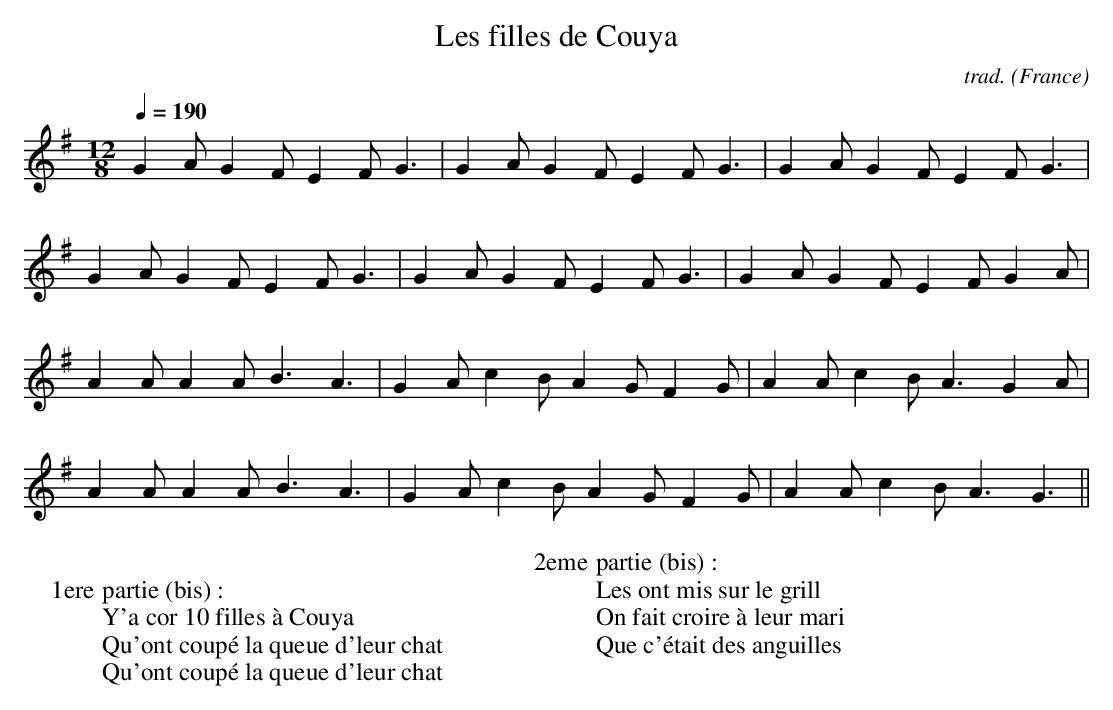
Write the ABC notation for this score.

X:1
T:Les filles de Couya
C:trad.
O:France
M:12/8
L:1/8
Q:1/4=190
K:G
G2AG2FE2FG3|G2AG2FE2FG3|G2AG2FE2FG3|
G2AG2FE2FG3|G2AG2FE2FG3|G2AG2FE2FG2A|
A2AA2AB3A3|G2Ac2BA2GF2G|A2Ac2BA3G2A|
A2AA2AB3A3|G2Ac2BA2GF2G|A2Ac2BA3G3||
W:
W:1ere partie (bis) :
W:Y'a cor 10 filles à Couya
W:Qu'ont coupé la queue d'leur chat
W:Qu'ont coupé la queue d'leur chat
W:
W:2eme partie (bis) :
W:Les ont mis sur le grill
W:On fait croire à leur mari
W:Que c'était des anguilles
W:
